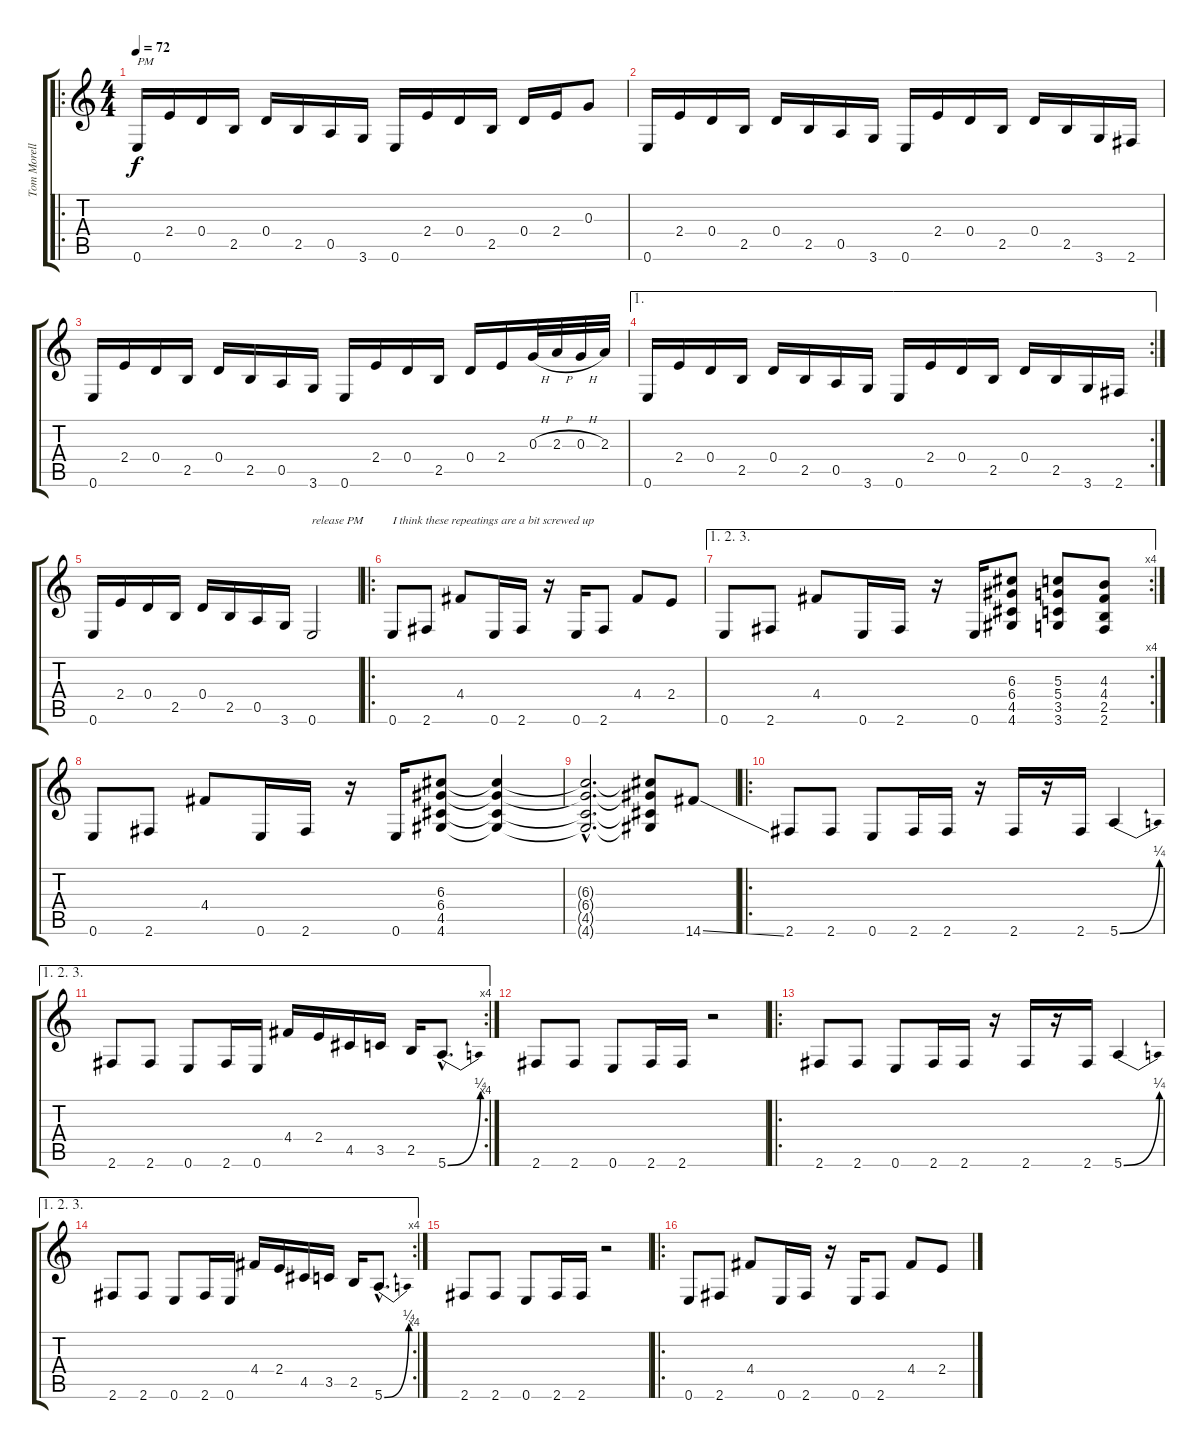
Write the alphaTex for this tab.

\track ("Tom Morello (Guitar)" "Tom Morell") {instrument distortionguitar}
\staff {score tabs}
\tuning (E4 B3 G3 D3 A2 E2) {hide}
\ro
\ts (4 4)
\tempo 72
\clef g2
\ks c
0.6.16{txt "PM" dy f volume 10 instrument electricguitarmuted} 2.4.16 0.4.16 2.5.16 0.4.16 2.5.16 0.5.16 3.6.16 0.6.16 2.4.16 0.4.16 2.5.16 0.4.16 2.4.16 0.3.8 |
0.6.16 2.4.16 0.4.16 2.5.16 0.4.16 2.5.16 0.5.16 3.6.16 0.6.16 2.4.16 0.4.16 2.5.16 0.4.16 2.5.16 3.6.16 2.6.16 |
0.6.16 2.4.16 0.4.16 2.5.16 0.4.16 2.5.16 0.5.16 3.6.16 0.6.16 2.4.16 0.4.16 2.5.16 0.4.16 2.4.16 0.3{h}.32 2.3{h}.32 0.3{h}.32 2.3.32 |
\ae 1
\rc 2
0.6.16 2.4.16 0.4.16 2.5.16 0.4.16 2.5.16 0.5.16 3.6.16 0.6.16 2.4.16 0.4.16 2.5.16 0.4.16 2.5.16 3.6.16 2.6.16 |
0.6.16 2.4.16 0.4.16 2.5.16 0.4.16 2.5.16 0.5.16 3.6.16 0.6.2{txt "release PM" volume 16 instrument distortionguitar} |
\ro
0.6.8{txt "I think these repeatings are a bit screwed up"} 2.6.8 4.4.8 0.6.16 2.6.16 r.16 0.6.16 2.6.8 4.4.8 2.4.8 |
\ae (1 2 3)
\rc 4
0.6.8 2.6.8 4.4.8 0.6.16 2.6.16 r.16 0.6.16 (6.3 6.4 4.5 4.6).8 (5.3 5.4 3.5 3.6).8 (4.3 4.4 2.5 2.6).8 |
0.6.8 2.6.8 4.4.8 0.6.16 2.6.16 r.16 0.6.16 (6.3 6.4 4.5 4.6).8 (6.3{t} 6.4{t} 4.5{t} 4.6{t}).4 |
(6.3{hac t} 6.4{hac t} 4.5{hac t} 4.6{hac t}).2{d} (6.3{t} 6.4{t} 4.5{t} 4.6{t}).8 14.6{ss}.8 |
\ro
2.6.8 2.6.8 0.6.8 2.6.16 2.6.16 r.16 2.6.16 r.16 2.6.16 5.6{be (bend 0 0 60 1)}.4 |
\ae (1 2 3)
\rc 4
2.6.8 2.6.8 0.6.8 2.6.16 0.6.16 4.4.16 2.4.16 4.5.16 3.5.16 2.5.16 5.6{be (bend 0 0 60 1) hac}.8{d} |
2.6.8 2.6.8 0.6.8 2.6.16 2.6.16 r.2 |
\ro
2.6.8 2.6.8 0.6.8 2.6.16 2.6.16 r.16 2.6.16 r.16 2.6.16 5.6{be (bend 0 0 60 1)}.4 |
\ae (1 2 3)
\rc 4
2.6.8 2.6.8 0.6.8 2.6.16 0.6.16 4.4.16 2.4.16 4.5.16 3.5.16 2.5.16 5.6{be (bend 0 0 60 1) hac}.8{d} |
2.6.8 2.6.8 0.6.8 2.6.16 2.6.16 r.2 |
\ro
0.6.8 2.6.8 4.4.8 0.6.16 2.6.16 r.16 0.6.16 2.6.8 4.4.8 2.4.8
